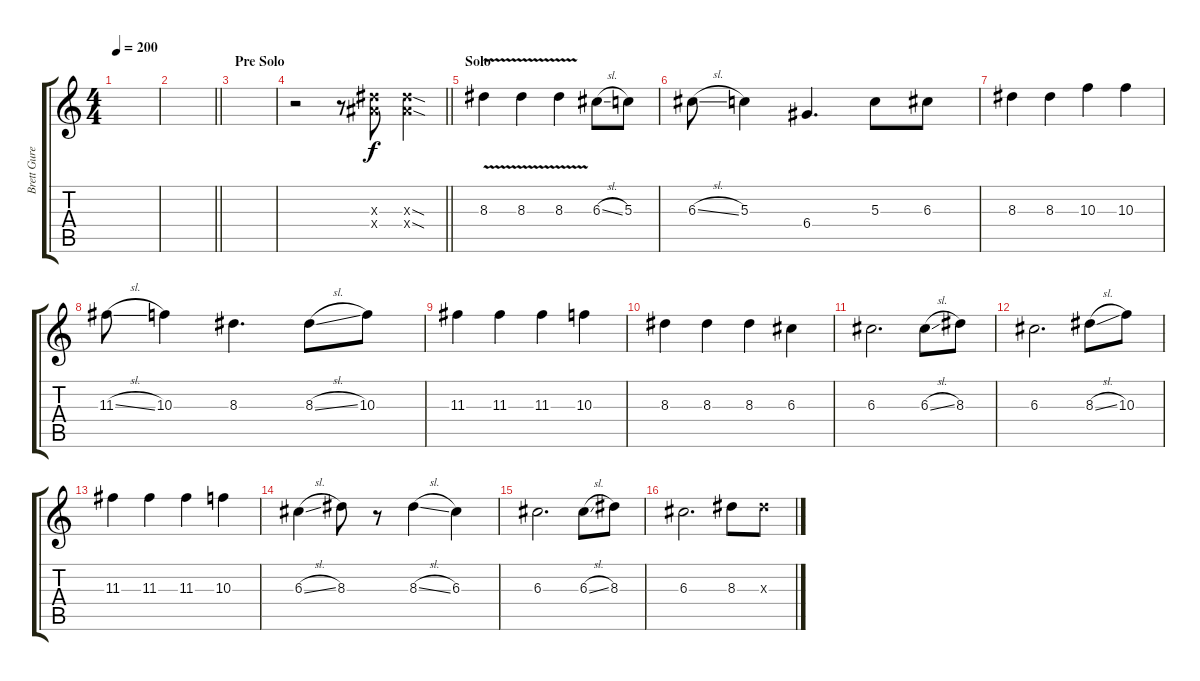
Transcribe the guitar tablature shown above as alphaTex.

\track ("Brett Gurewitz" "Brett Gure") {instrument overdrivenguitar}
\staff {score tabs}
\tuning (E4 B3 G3 D3 A2 E2) {hide}
\ts (4 4)
\tempo 200
\clef g2
\ks c
|
\barLineRight lightlight
|
\section ("" "Pre Solo")
|
\barLineRight lightlight
r.2 r.8 (8.3{x} 8.4{x}).8 (8.3{sod x} 8.4{sod x}).4 |
\section ("" "Solo")
8.3{v}.4 8.3{v}.4 8.3{v}.4 6.3{sl}.8 5.3.8 |
6.3{sl}.8 5.3.4 6.4.4{d} 5.3.8 6.3.8 |
8.3.4 8.3.4 10.3.4 10.3.4 |
11.3{sl}.8 10.3.4 8.3.4{d} 8.3{sl}.8 10.3.8 |
11.3.4 11.3.4 11.3.4 10.3.4 |
8.3.4 8.3.4 8.3.4 6.3.4 |
6.3.2{d} 6.3{sl}.8 8.3.8 |
6.3.2{d} 8.3{sl}.8 10.3.8 |
11.3.4 11.3.4 11.3.4 10.3.4 |
6.3{sl}.4 8.3.8 r.8 8.3{sl}.4 6.3.4 |
6.3.2{d} 6.3{sl}.8 8.3.8 |
6.3.2{d} 8.3.8 8.3{x}.8
